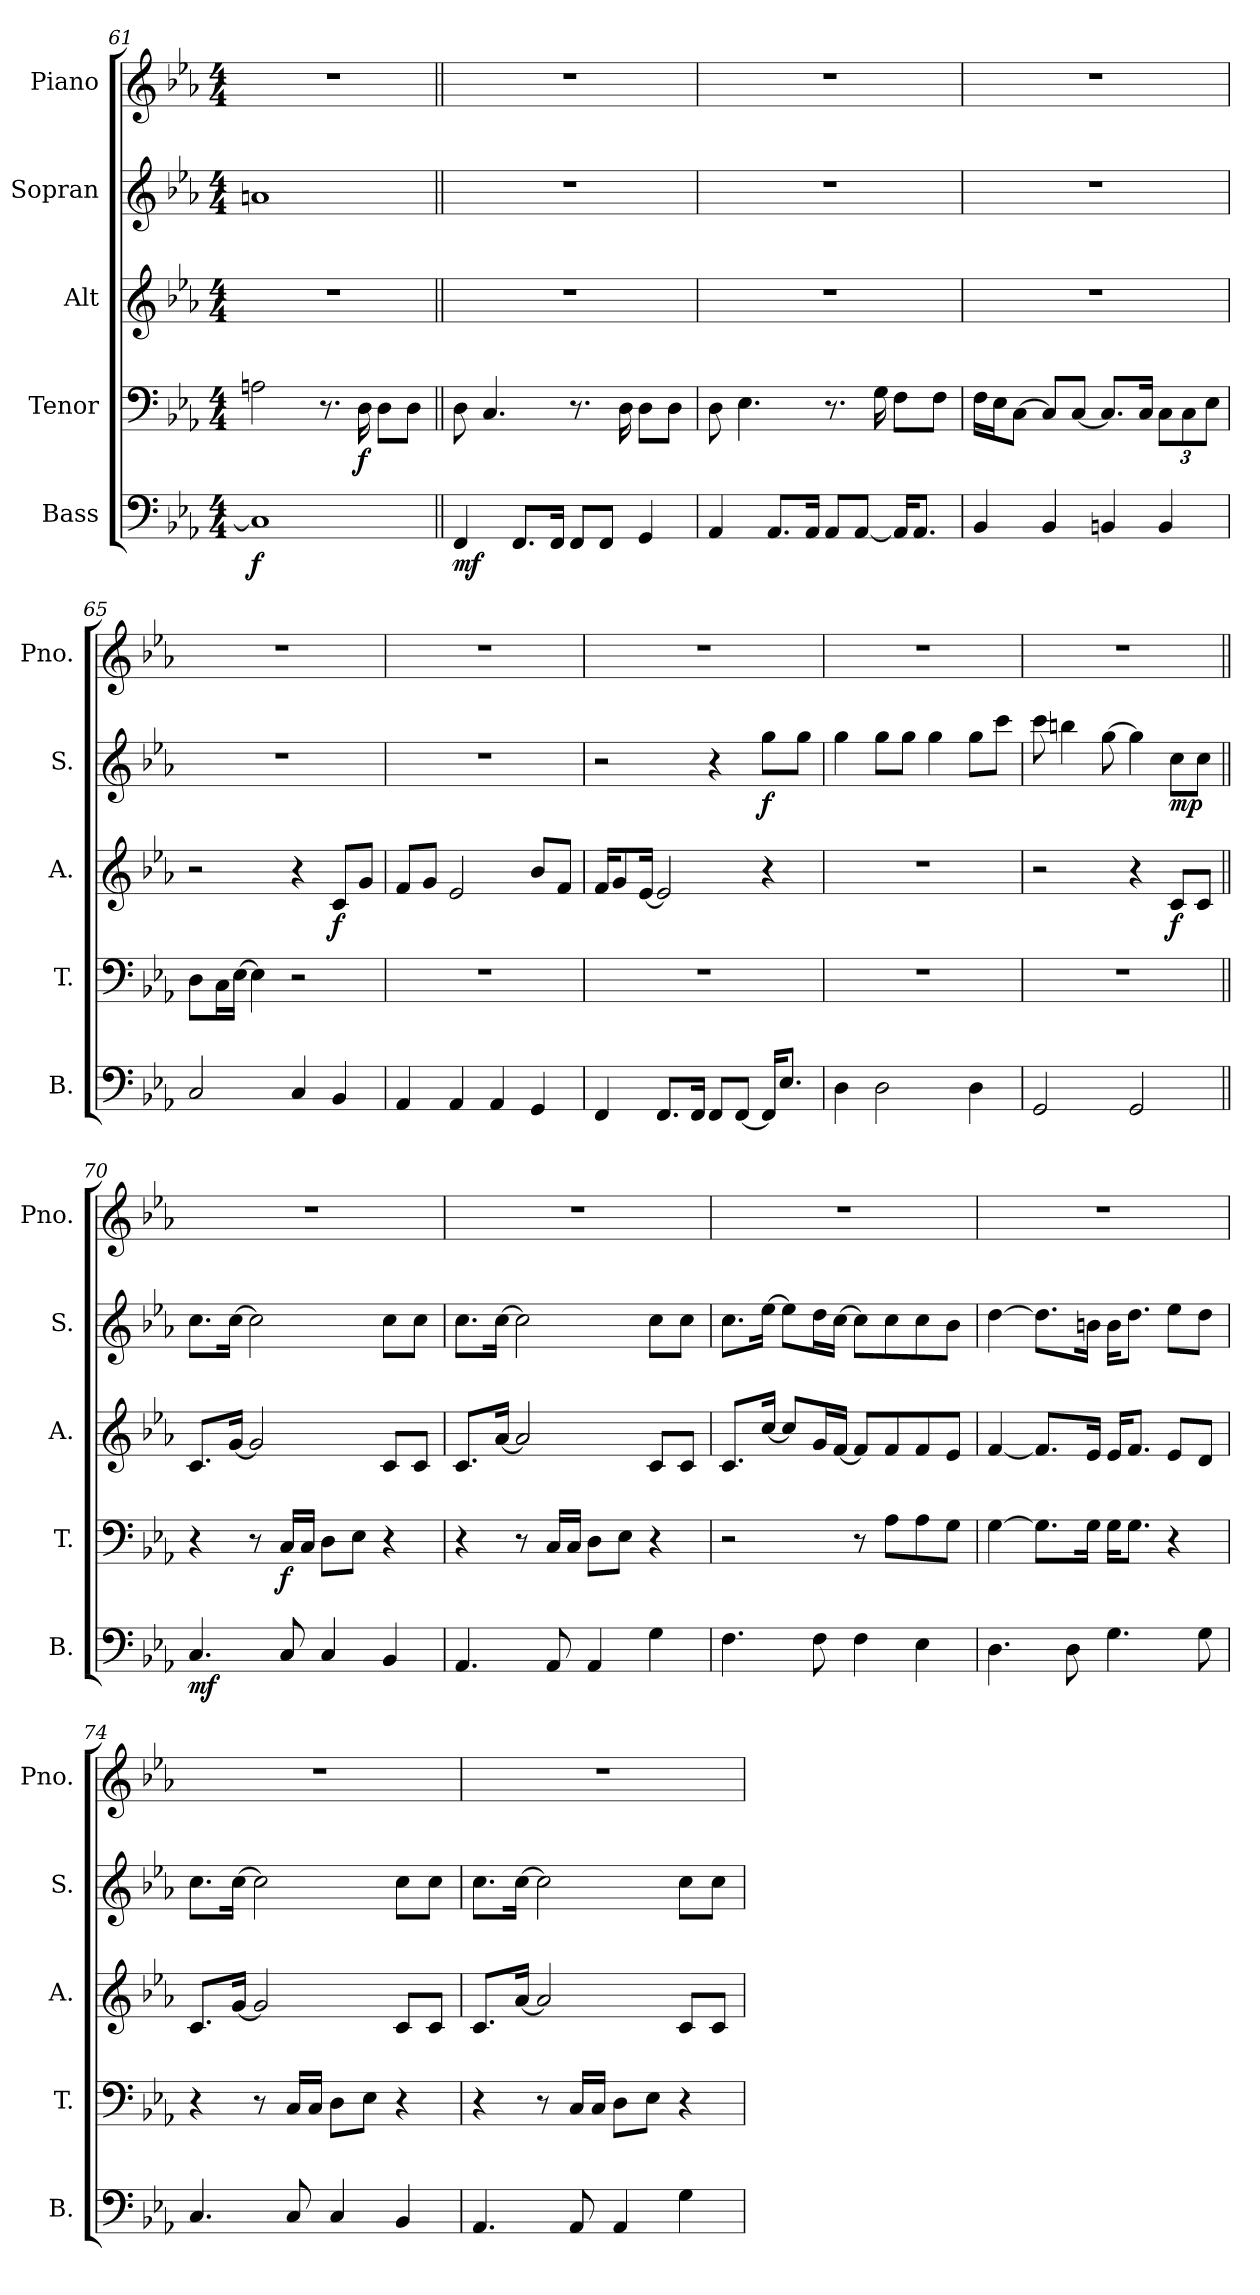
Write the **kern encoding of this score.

**kern	**dynam	**kern	**dynam	**kern	**dynam	**kern	**dynam	**kern
*part5	*part5	*part4	*part4	*part3	*part3	*part2	*part2	*part1
*staff5	*staff5	*staff4	*staff4	*staff3	*staff3	*staff2	*staff2	*staff1
*I"Bass	*	*I"Tenor	*	*I"Alt	*	*I"Sopran	*	*I"Piano
*I'B.	*	*I'T.	*	*I'A.	*	*I'S.	*	*I'Pno.
*clefF4	*	*clefF4	*	*clefG2	*	*clefG2	*	*clefG2
*k[b-e-a-]	*	*k[b-e-a-]	*	*k[b-e-a-]	*	*k[b-e-a-]	*	*k[b-e-a-]
*M4/4	*	*M4/4	*	*M4/4	*	*M4/4	*	*M4/4
=61	=61	=61	=61	=61	=61	=61	=61	=61
!	!LO:DY:b	!	!	!	!	!	!	!
1C]	f	2An\	.	1r	.	1an	.	1r
.	.	8.r	.	.	.	.	.	.
!	!	!	!LO:DY:b	!	!	!	!	!
.	.	16D\	f	.	.	.	.	.
.	.	8D\L	.	.	.	.	.	.
.	.	8D\J	.	.	.	.	.	.
=62||	=62||	=62||	=62||	=62||	=62||	=62||	=62||	=62||
!	!LO:DY:b	!	!	!	!	!	!	!
4FF/	mf	8D\	.	1r	.	1r	.	1r
.	.	4.C/	.	.	.	.	.	.
8.FF/L	.	.	.	.	.	.	.	.
16FF/Jk	.	.	.	.	.	.	.	.
8FF/L	.	8.r	.	.	.	.	.	.
8FF/J	.	.	.	.	.	.	.	.
.	.	16D\	.	.	.	.	.	.
4GG/	.	8D\L	.	.	.	.	.	.
.	.	8D\J	.	.	.	.	.	.
=63	=63	=63	=63	=63	=63	=63	=63	=63
4AA-/	.	8D\	.	1r	.	1r	.	1r
.	.	4.E-\	.	.	.	.	.	.
8.AA-/L	.	.	.	.	.	.	.	.
16AA-/Jk	.	.	.	.	.	.	.	.
8AA-/L	.	8.r	.	.	.	.	.	.
[8AA-/J	.	.	.	.	.	.	.	.
.	.	16G\	.	.	.	.	.	.
16AA-/KL]	.	8F\L	.	.	.	.	.	.
8.AA-/J	.	.	.	.	.	.	.	.
.	.	8F\J	.	.	.	.	.	.
!!LO:LB:g=z
=64	=64	=64	=64	=64	=64	=64	=64	=64
4BB-/	.	16F\LL	.	1r	.	1r	.	1r
.	.	16E-\J	.	.	.	.	.	.
.	.	[8C\J	.	.	.	.	.	.
4BB-/	.	8C/L]	.	.	.	.	.	.
.	.	[8C/J	.	.	.	.	.	.
4BBn/	.	8.C/L]	.	.	.	.	.	.
.	.	16C/Jk	.	.	.	.	.	.
*	*	*Xbrackettup	*	*	*	*	*	*
4BB/	.	12C\L	.	.	.	.	.	.
.	.	12C\	.	.	.	.	.	.
.	.	12E-\J	.	.	.	.	.	.
=65	=65	=65	=65	=65	=65	=65	=65	=65
2C/	.	8D\L	.	2r	.	1r	.	1r
.	.	16C\L	.	.	.	.	.	.
.	.	[16E-\JJ	.	.	.	.	.	.
.	.	4E-\]	.	.	.	.	.	.
4C/	.	2r	.	4r	.	.	.	.
!	!	!	!	!	!LO:DY:b	!	!	!
4BB-/	.	.	.	8c/L	f	.	.	.
.	.	.	.	8g/J	.	.	.	.
=66	=66	=66	=66	=66	=66	=66	=66	=66
4AA-/	.	1r	.	8f/L	.	1r	.	1r
.	.	.	.	8g/J	.	.	.	.
4AA-/	.	.	.	2e-/	.	.	.	.
4AA-/	.	.	.	.	.	.	.	.
4GG/	.	.	.	8b-/L	.	.	.	.
.	.	.	.	8f/J	.	.	.	.
=67	=67	=67	=67	=67	=67	=67	=67	=67
4FF/	.	1r	.	16f/KL	.	2r	.	1r
.	.	.	.	8g/	.	.	.	.
.	.	.	.	[16e-/Jk	.	.	.	.
8.FF/L	.	.	.	2e-/]	.	.	.	.
16FF/Jk	.	.	.	.	.	.	.	.
8FF/L	.	.	.	.	.	4r	.	.
[8FF/J	.	.	.	.	.	.	.	.
!	!	!	!	!	!	!	!LO:DY:b	!
16FF/KL]	.	.	.	4r	.	8gg\L	f	.
8.E-/J	.	.	.	.	.	.	.	.
.	.	.	.	.	.	8gg\J	.	.
=68	=68	=68	=68	=68	=68	=68	=68	=68
4D\	.	1r	.	1r	.	4gg\	.	1r
2D\	.	.	.	.	.	8gg\L	.	.
.	.	.	.	.	.	8gg\J	.	.
.	.	.	.	.	.	4gg\	.	.
4D\	.	.	.	.	.	8gg\L	.	.
.	.	.	.	.	.	8ccc\J	.	.
!!LO:PB:g=z
=69	=69	=69	=69	=69	=69	=69	=69	=69
2GG/	.	1r	.	2r	.	8ccc\	.	1r
.	.	.	.	.	.	4bbn\	.	.
.	.	.	.	.	.	[8gg\	.	.
2GG/	.	.	.	4r	.	4gg\]	.	.
!	!	!	!	!	!LO:DY:b	!	!LO:DY:b	!
.	.	.	.	8c/L	f	8cc\L	mp	.
.	.	.	.	8c/J	.	8cc\J	.	.
=70||	=70||	=70||	=70||	=70||	=70||	=70||	=70||	=70||
!	!LO:DY:b	!	!	!	!	!	!	!
4.C/	mf	4r	.	8.c/L	.	8.cc\L	.	1r
.	.	.	.	[16g/Jk	.	[16cc\Jk	.	.
.	.	8r	.	2g/]	.	2cc\]	.	.
!	!	!	!LO:DY:b	!	!	!	!	!
8C/	.	16C/LL	f	.	.	.	.	.
.	.	16C/JJ	.	.	.	.	.	.
4C/	.	8D\L	.	.	.	.	.	.
.	.	8E-\J	.	.	.	.	.	.
4BB-/	.	4r	.	8c/L	.	8cc\L	.	.
.	.	.	.	8c/J	.	8cc\J	.	.
=71	=71	=71	=71	=71	=71	=71	=71	=71
4.AA-/	.	4r	.	8.c/L	.	8.cc\L	.	1r
.	.	.	.	[16a-/Jk	.	[16cc\Jk	.	.
.	.	8r	.	2a-/]	.	2cc\]	.	.
8AA-/	.	16C/LL	.	.	.	.	.	.
.	.	16C/JJ	.	.	.	.	.	.
4AA-/	.	8D\L	.	.	.	.	.	.
.	.	8E-\J	.	.	.	.	.	.
4G\	.	4r	.	8c/L	.	8cc\L	.	.
.	.	.	.	8c/J	.	8cc\J	.	.
=72	=72	=72	=72	=72	=72	=72	=72	=72
4.F\	.	2r	.	8.c/L	.	8.cc\L	.	1r
.	.	.	.	[16cc/Jk	.	[16ee-\Jk	.	.
.	.	.	.	8cc/L]	.	8ee-\L]	.	.
8F\	.	.	.	16g/L	.	16dd\L	.	.
.	.	.	.	[16f/JJ	.	[16cc\JJ	.	.
4F\	.	8r	.	8f/L]	.	8cc\L]	.	.
.	.	8A-\L	.	8f/	.	8cc\	.	.
4E-\	.	8A-\	.	8f/	.	8cc\	.	.
.	.	8G\J	.	8e-/J	.	8b-\J	.	.
!!LO:LB:g=z
=73	=73	=73	=73	=73	=73	=73	=73	=73
4.D\	.	[4G\	.	[4f/	.	[4dd\	.	1r
.	.	8.G\L]	.	8.f/L]	.	8.dd\L]	.	.
8D\	.	.	.	.	.	.	.	.
.	.	16G\Jk	.	16e-/Jk	.	16bn\Jk	.	.
4.G\	.	16G\KL	.	16e-/KL	.	16b\KL	.	.
.	.	8.G\J	.	8.f/J	.	8.dd\J	.	.
.	.	4r	.	8e-/L	.	8ee-\L	.	.
8G\	.	.	.	8d/J	.	8dd\J	.	.
=74	=74	=74	=74	=74	=74	=74	=74	=74
4.C/	.	4r	.	8.c/L	.	8.cc\L	.	1r
.	.	.	.	[16g/Jk	.	[16cc\Jk	.	.
.	.	8r	.	2g/]	.	2cc\]	.	.
8C/	.	16C/LL	.	.	.	.	.	.
.	.	16C/JJ	.	.	.	.	.	.
4C/	.	8D\L	.	.	.	.	.	.
.	.	8E-\J	.	.	.	.	.	.
4BB-/	.	4r	.	8c/L	.	8cc\L	.	.
.	.	.	.	8c/J	.	8cc\J	.	.
=75	=75	=75	=75	=75	=75	=75	=75	=75
4.AA-/	.	4r	.	8.c/L	.	8.cc\L	.	1r
.	.	.	.	[16a-/Jk	.	[16cc\Jk	.	.
.	.	8r	.	2a-/]	.	2cc\]	.	.
8AA-/	.	16C/LL	.	.	.	.	.	.
.	.	16C/JJ	.	.	.	.	.	.
4AA-/	.	8D\L	.	.	.	.	.	.
.	.	8E-\J	.	.	.	.	.	.
4G\	.	4r	.	8c/L	.	8cc\L	.	.
.	.	.	.	8c/J	.	8cc\J	.	.
=	=	=	=	=	=	=	=	=
*-	*-	*-	*-	*-	*-	*-	*-	*-
